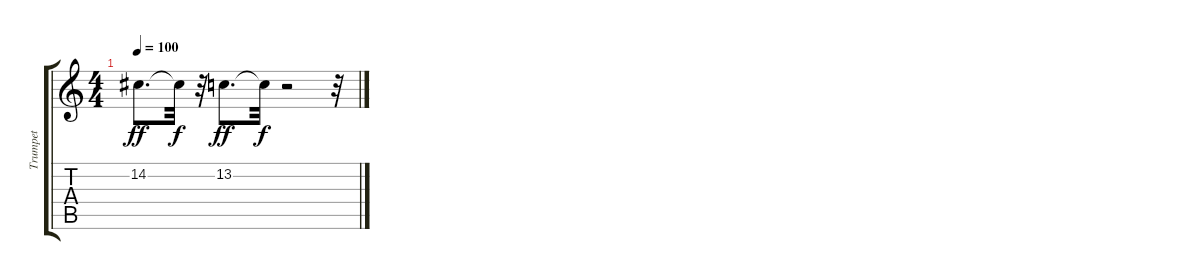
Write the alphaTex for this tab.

\track ("Trumpet" "Trumpet") {instrument trumpet}
\staff {score tabs}
\tuning (E4 B3 G3 D3 A2 E2) {hide}
\ts (4 4)
\tempo 100
\clef g2
\ks c
14.2.8{d dy ff} 14.2{t}.32{dy f} r.32 13.2.8{d dy ff} 13.2{t}.32{dy f} r.2 r.32
